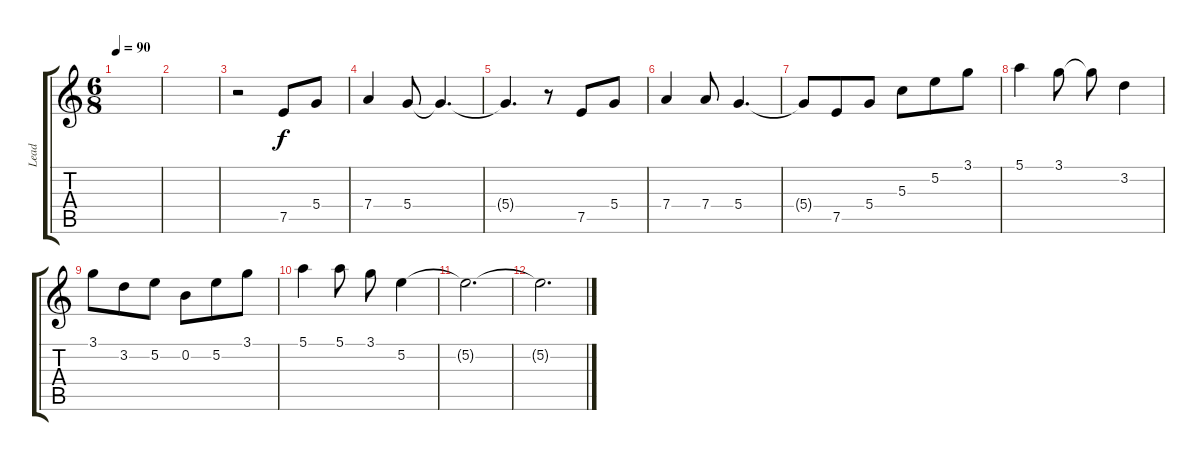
\track ("Lead" "Lead") {instrument distortionguitar}
\staff {score tabs}
\tuning (E4 B3 G3 D3 A2 E2) {hide}
\ts (6 8)
\tempo 90
\clef g2
\ks c
|
|
r.2 7.5.8 5.4.8 |
7.4.4 5.4.8 5.4{t}.4{d} |
5.4{t}.4{d} r.8 7.5.8 5.4.8 |
7.4.4 7.4.8 5.4.4{d} |
5.4{t}.8 7.5.8 5.4.8 5.3.8 5.2.8 3.1.8 |
5.1.4 3.1.8 3.1{t}.8 3.2.4 |
3.1.8 3.2.8 5.2.8 0.2.8 5.2.8 3.1.8 |
5.1.4 5.1.8 3.1.8 5.2.4 |
5.2{t}.2{d} |
5.2{t}.2{d}
